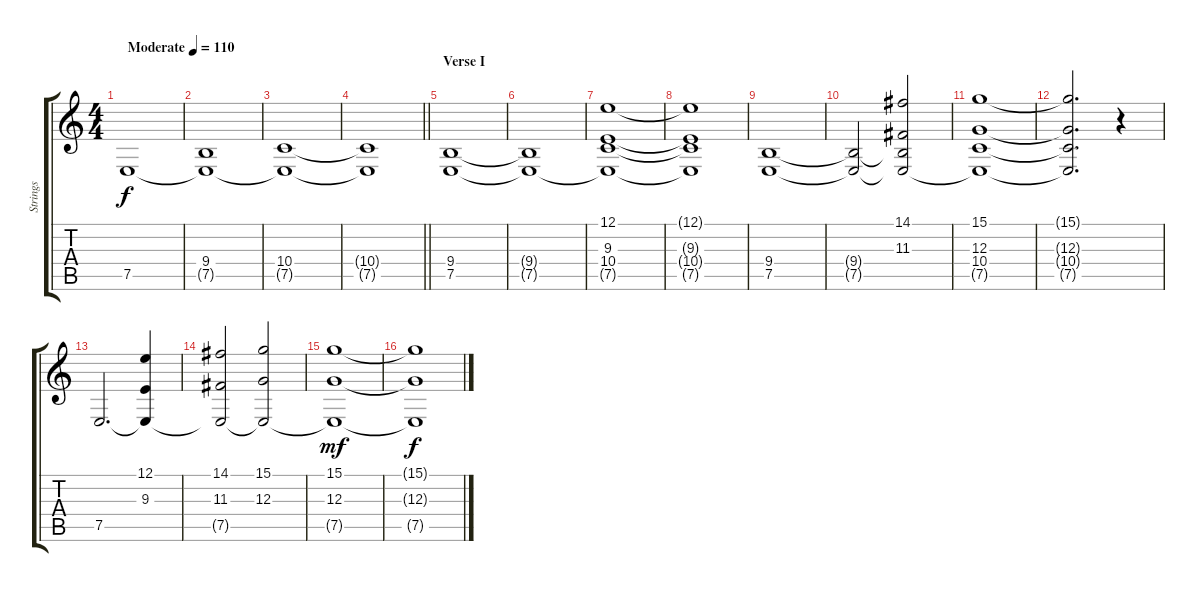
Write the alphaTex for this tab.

\track ("Strings" "Strings") {instrument stringensemble2}
\staff {score tabs}
\tuning (E4 B3 G3 D3 A2 E2) {hide}
\ts (4 4)
\tempo (110 "Moderate")
\clef g2
\ks c
7.5.1{dy f instrument stringensemble2} |
(9.4 7.5{t}).1 |
(10.4 7.5{t}).1 |
\barLineRight lightlight
(10.4{t} 7.5{t}).1 |
\section ("" "Verse I")
(9.4 7.5).1 |
(9.4{t} 7.5{t}).1 |
(12.1 9.3 10.4 7.5{t}).1 |
(12.1{t} 9.3{t} 10.4{t} 7.5{t}).1 |
(9.4 7.5).1 |
(9.4{t} 7.5{t}).2 (14.1 11.3 9.4{t} 7.5{t}).2 |
(15.1 12.3 10.4 7.5{t}).1 |
(15.1{t} 12.3{t} 10.4{t} 7.5{t}).2{d} r.4 |
7.5.2{d} (12.1 9.3 7.5{t}).4 |
(14.1 11.3 7.5{t}).2 (15.1 12.3 7.5{t}).2 |
(15.1 12.3 7.5{t}).1{dy mf} |
(15.1{t} 12.3{t} 7.5{t}).1{dy f}
